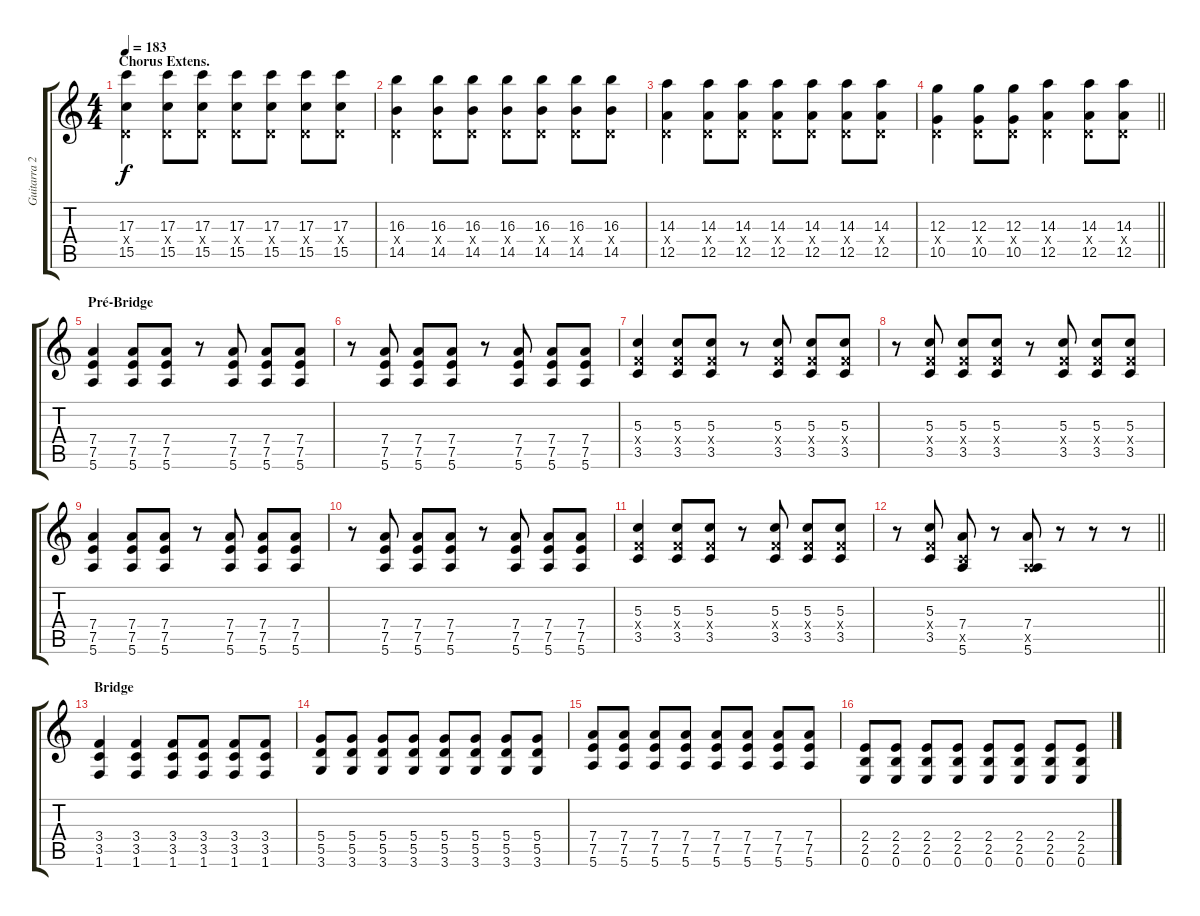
\track ("Guitarra 2 - Erik" "Guitarra 2") {instrument overdrivenguitar}
\staff {score tabs}
\tuning (E4 B3 G3 D3 A2 E2) {hide}
\ts (4 4)
\section ("" "Chorus Extens.")
\tempo 183
\clef g2
\ks c
(17.3 0.4{x} 15.5).4{dy f} (17.3 0.4{x} 15.5).8 (17.3 0.4{x} 15.5).8 (17.3 0.4{x} 15.5).8 (17.3 0.4{x} 15.5).8 (17.3 0.4{x} 15.5).8 (17.3 0.4{x} 15.5).8 |
(16.3 0.4{x} 14.5).4 (16.3 0.4{x} 14.5).8 (16.3 0.4{x} 14.5).8 (16.3 0.4{x} 14.5).8 (16.3 0.4{x} 14.5).8 (16.3 0.4{x} 14.5).8 (16.3 0.4{x} 14.5).8 |
(14.3 0.4{x} 12.5).4 (14.3 0.4{x} 12.5).8 (14.3 0.4{x} 12.5).8 (14.3 0.4{x} 12.5).8 (14.3 0.4{x} 12.5).8 (14.3 0.4{x} 12.5).8 (14.3 0.4{x} 12.5).8 |
\barLineRight lightlight
(12.3 0.4{x} 10.5).4 (12.3 0.4{x} 10.5).8 (12.3 0.4{x} 10.5).8 (14.3 0.4{x} 12.5).4 (14.3 0.4{x} 12.5).8 (14.3 0.4{x} 12.5).8 |
\section ("" "Pré-Bridge")
(7.4 7.5 5.6).4 (7.4 7.5 5.6).8 (7.4 7.5 5.6).8 r.8 (7.4 7.5 5.6).8 (7.4 7.5 5.6).8 (7.4 7.5 5.6).8 |
r.8 (7.4 7.5 5.6).8 (7.4 7.5 5.6).8 (7.4 7.5 5.6).8 r.8 (7.4 7.5 5.6).8 (7.4 7.5 5.6).8 (7.4 7.5 5.6).8 |
(5.3 3.4{x} 3.5).4 (5.3 3.4{x} 3.5).8 (5.3 3.4{x} 3.5).8 r.8 (5.3 3.4{x} 3.5).8 (5.3 3.4{x} 3.5).8 (5.3 3.4{x} 3.5).8 |
r.8 (5.3 3.4{x} 3.5).8 (5.3 3.4{x} 3.5).8 (5.3 3.4{x} 3.5).8 r.8 (5.3 3.4{x} 3.5).8 (5.3 3.4{x} 3.5).8 (5.3 3.4{x} 3.5).8 |
(7.4 7.5 5.6).4 (7.4 7.5 5.6).8 (7.4 7.5 5.6).8 r.8 (7.4 7.5 5.6).8 (7.4 7.5 5.6).8 (7.4 7.5 5.6).8 |
r.8 (7.4 7.5 5.6).8 (7.4 7.5 5.6).8 (7.4 7.5 5.6).8 r.8 (7.4 7.5 5.6).8 (7.4 7.5 5.6).8 (7.4 7.5 5.6).8 |
(5.3 3.4{x} 3.5).4 (5.3 3.4{x} 3.5).8 (5.3 3.4{x} 3.5).8 r.8 (5.3 3.4{x} 3.5).8 (5.3 3.4{x} 3.5).8 (5.3 3.4{x} 3.5).8 |
\barLineRight lightlight
r.8 (5.3 3.4{x} 3.5).8 (7.4 3.5{x} 5.6).8 r.8 (7.4 0.5{x} 5.6).8 r.8 r.8 r.8 |
\section ("" "Bridge")
(3.4 3.5 1.6).4 (3.4 3.5 1.6).4 (3.4 3.5 1.6).8 (3.4 3.5 1.6).8 (3.4 3.5 1.6).8 (3.4 3.5 1.6).8 |
(5.4 5.5 3.6).8 (5.4 5.5 3.6).8 (5.4 5.5 3.6).8 (5.4 5.5 3.6).8 (5.4 5.5 3.6).8 (5.4 5.5 3.6).8 (5.4 5.5 3.6).8 (5.4 5.5 3.6).8 |
(7.4 7.5 5.6).8 (7.4 7.5 5.6).8 (7.4 7.5 5.6).8 (7.4 7.5 5.6).8 (7.4 7.5 5.6).8 (7.4 7.5 5.6).8 (7.4 7.5 5.6).8 (7.4 7.5 5.6).8 |
(2.4 2.5 0.6).8 (2.4 2.5 0.6).8 (2.4 2.5 0.6).8 (2.4 2.5 0.6).8 (2.4 2.5 0.6).8 (2.4 2.5 0.6).8 (2.4 2.5 0.6).8 (2.4 2.5 0.6).8
